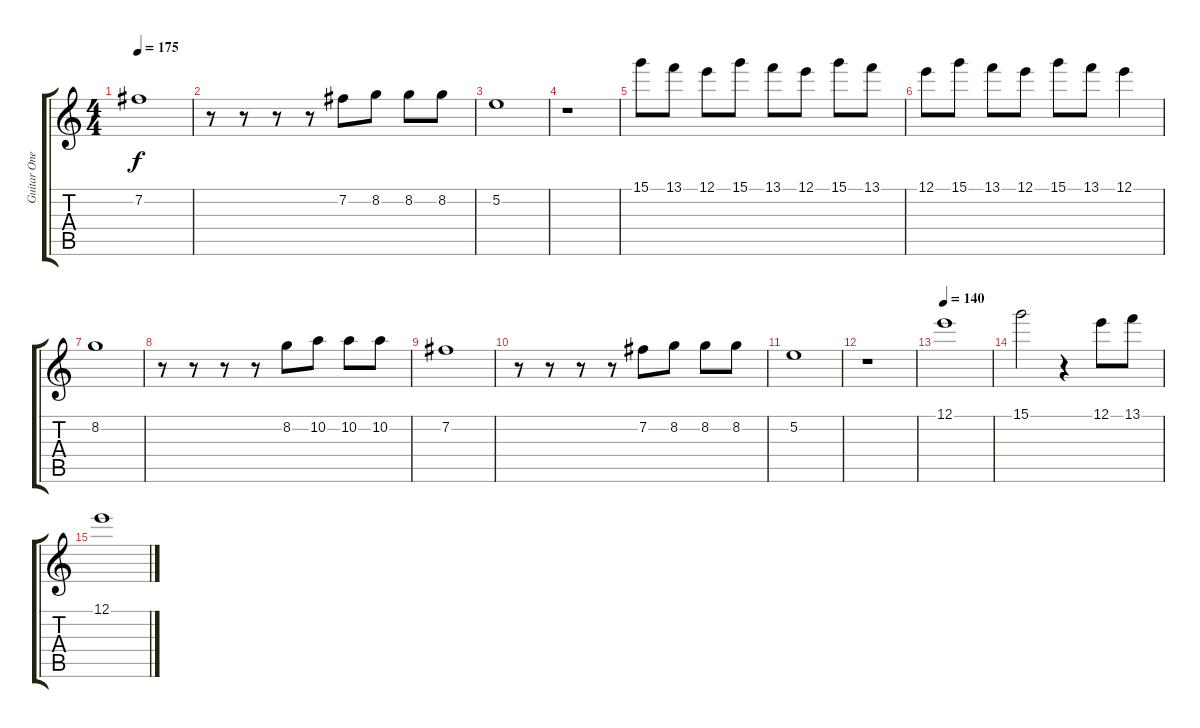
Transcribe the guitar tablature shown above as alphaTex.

\track ("Guitar One" "Guitar One") {instrument overdrivenguitar}
\staff {score tabs}
\tuning (E4 B3 G3 D3 A2 E2) {hide}
\ts (4 4)
\tempo 175
\clef g2
\ks c
7.2.1{dy f} |
r.8 r.8 r.8 r.8 7.2.8 8.2.8 8.2.8 8.2.8 |
5.2.1 |
r.1 |
15.1.8 13.1.8 12.1.8 15.1.8 13.1.8 12.1.8 15.1.8 13.1.8 |
12.1.8 15.1.8 13.1.8 12.1.8 15.1.8 13.1.8 12.1.4 |
8.2.1 |
r.8 r.8 r.8 r.8 8.2.8 10.2.8 10.2.8 10.2.8 |
7.2.1 |
r.8 r.8 r.8 r.8 7.2.8 8.2.8 8.2.8 8.2.8 |
5.2.1 |
r.1 |
\tempo 140
12.1.1 |
15.1.2 r.4 12.1.8 13.1.8 |
12.1.1
